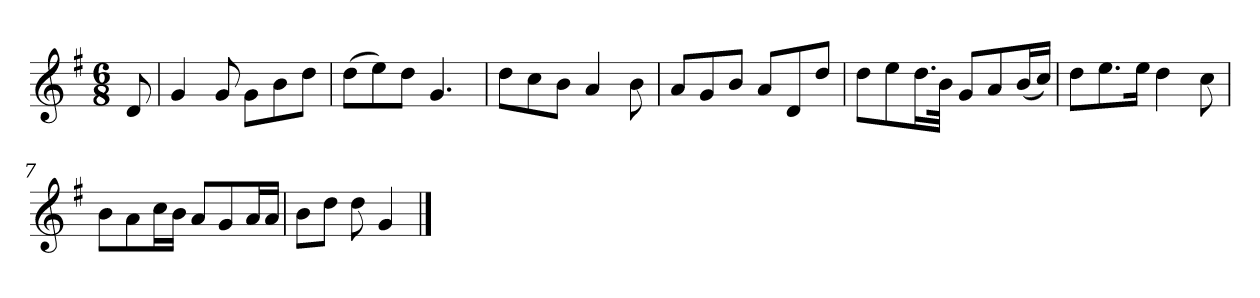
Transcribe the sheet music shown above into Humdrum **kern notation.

**kern
*part1
*staff1
*k[f#]
*M6/8
*MM120
=
8d
=1
4g
8g
8gL
8b
8ddJ
=2
(8ddL
8ee)
8ddJ
4.g
=3
8ddL
8cc
8bJ
4a
8b
=4
8aL
8g
8bJ
8aL
8d
8ddJ
=5
8ddL
8ee
16.ddL
32bJJk
8gL
8a
(16bL
16ccJJ)
=6
8ddL
8.ee
16eeJk
4dd
8cc
=7
8bL
8a
16ccL
16bJJ
8aL
8g
16aL
16aJJ
=8
8bL
8ddJ
8dd
4g
==
*-
